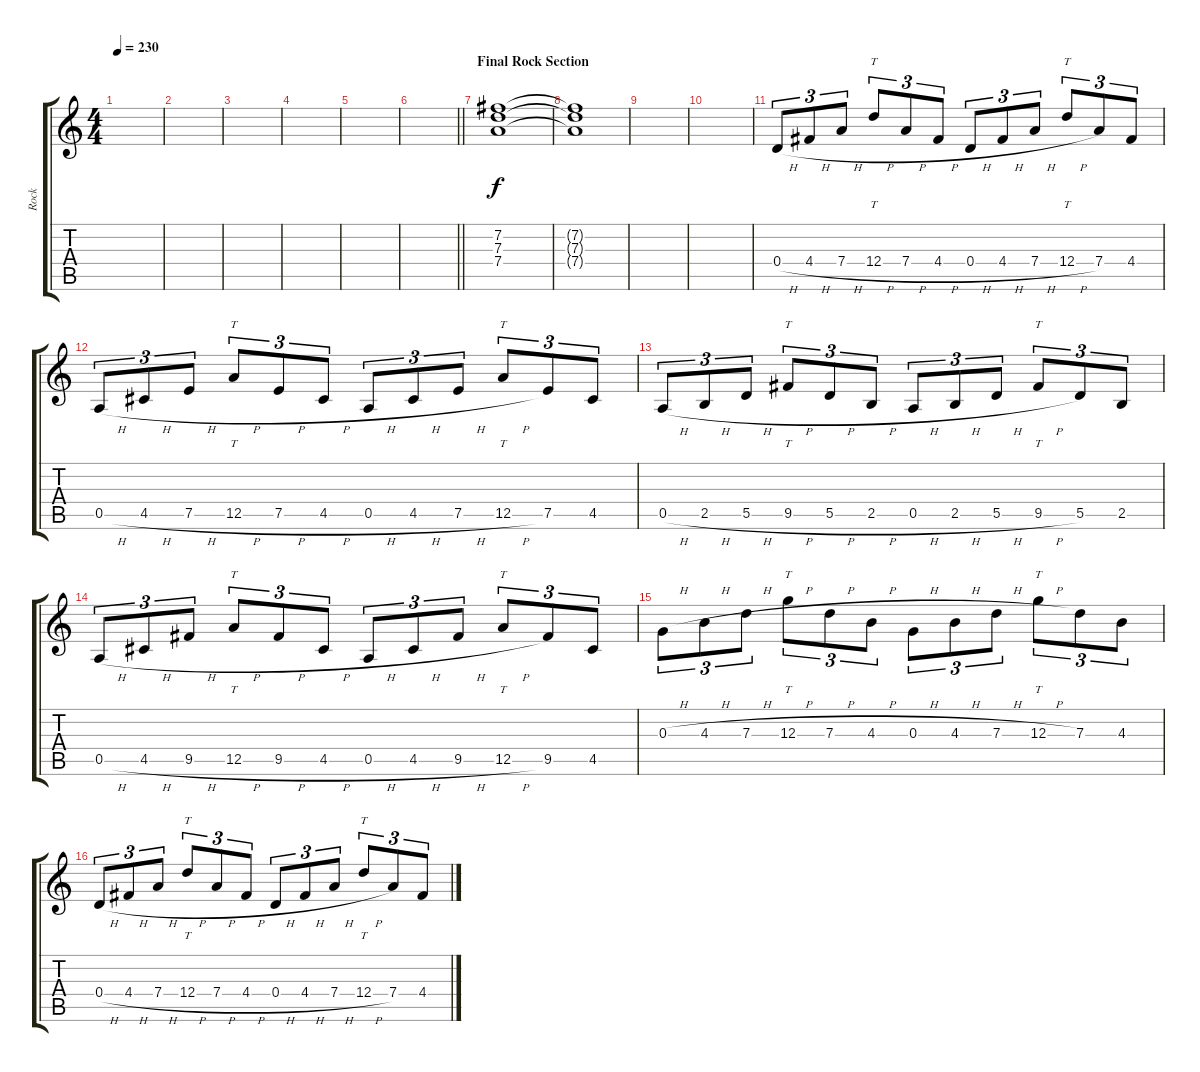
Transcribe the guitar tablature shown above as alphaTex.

\track ("Rock" "Rock") {instrument overdrivenguitar}
\staff {score tabs}
\tuning (E4 B3 G3 D3 A2 E2) {hide}
\ts (4 4)
\tempo 230
\clef g2
\ks c
|
|
|
|
|
\barLineRight lightlight
|
\section ("" "Final Rock Section")
(7.2 7.3 7.4).1 |
(7.2{t} 7.3{t} 7.4{t}).1 |
|
|
0.4{h}.8{tu (3 2)} 4.4{h}.8{tu (3 2)} 7.4{h}.8{tu (3 2)} 12.4{h}.8{tt tu (3 2)} 7.4{h}.8{tu (3 2)} 4.4{h}.8{tu (3 2)} 0.4{h}.8{tu (3 2)} 4.4{h}.8{tu (3 2)} 7.4{h}.8{tu (3 2)} 12.4{h}.8{tt tu (3 2)} 7.4.8{tu (3 2)} 4.4.8{tu (3 2)} |
0.5{h}.8{tu (3 2)} 4.5{h}.8{tu (3 2)} 7.5{h}.8{tu (3 2)} 12.5{h}.8{tt tu (3 2)} 7.5{h}.8{tu (3 2)} 4.5{h}.8{tu (3 2)} 0.5{h}.8{tu (3 2)} 4.5{h}.8{tu (3 2)} 7.5{h}.8{tu (3 2)} 12.5{h}.8{tt tu (3 2)} 7.5.8{tu (3 2)} 4.5.8{tu (3 2)} |
0.5{h}.8{tu (3 2)} 2.5{h}.8{tu (3 2)} 5.5{h}.8{tu (3 2)} 9.5{h}.8{tt tu (3 2)} 5.5{h}.8{tu (3 2)} 2.5{h}.8{tu (3 2)} 0.5{h}.8{tu (3 2)} 2.5{h}.8{tu (3 2)} 5.5{h}.8{tu (3 2)} 9.5{h}.8{tt tu (3 2)} 5.5.8{tu (3 2)} 2.5.8{tu (3 2)} |
0.5{h}.8{tu (3 2)} 4.5{h}.8{tu (3 2)} 9.5{h}.8{tu (3 2)} 12.5{h}.8{tt tu (3 2)} 9.5{h}.8{tu (3 2)} 4.5{h}.8{tu (3 2)} 0.5{h}.8{tu (3 2)} 4.5{h}.8{tu (3 2)} 9.5{h}.8{tu (3 2)} 12.5{h}.8{tt tu (3 2)} 9.5.8{tu (3 2)} 4.5.8{tu (3 2)} |
0.3{h}.8{tu (3 2)} 4.3{h}.8{tu (3 2)} 7.3{h}.8{tu (3 2)} 12.3{h}.8{tt tu (3 2)} 7.3{h}.8{tu (3 2)} 4.3{h}.8{tu (3 2)} 0.3{h}.8{tu (3 2)} 4.3{h}.8{tu (3 2)} 7.3{h}.8{tu (3 2)} 12.3{h}.8{tt tu (3 2)} 7.3.8{tu (3 2)} 4.3.8{tu (3 2)} |
0.4{h}.8{tu (3 2)} 4.4{h}.8{tu (3 2)} 7.4{h}.8{tu (3 2)} 12.4{h}.8{tt tu (3 2)} 7.4{h}.8{tu (3 2)} 4.4{h}.8{tu (3 2)} 0.4{h}.8{tu (3 2)} 4.4{h}.8{tu (3 2)} 7.4{h}.8{tu (3 2)} 12.4{h}.8{tt tu (3 2)} 7.4.8{tu (3 2)} 4.4.8{tu (3 2)}
